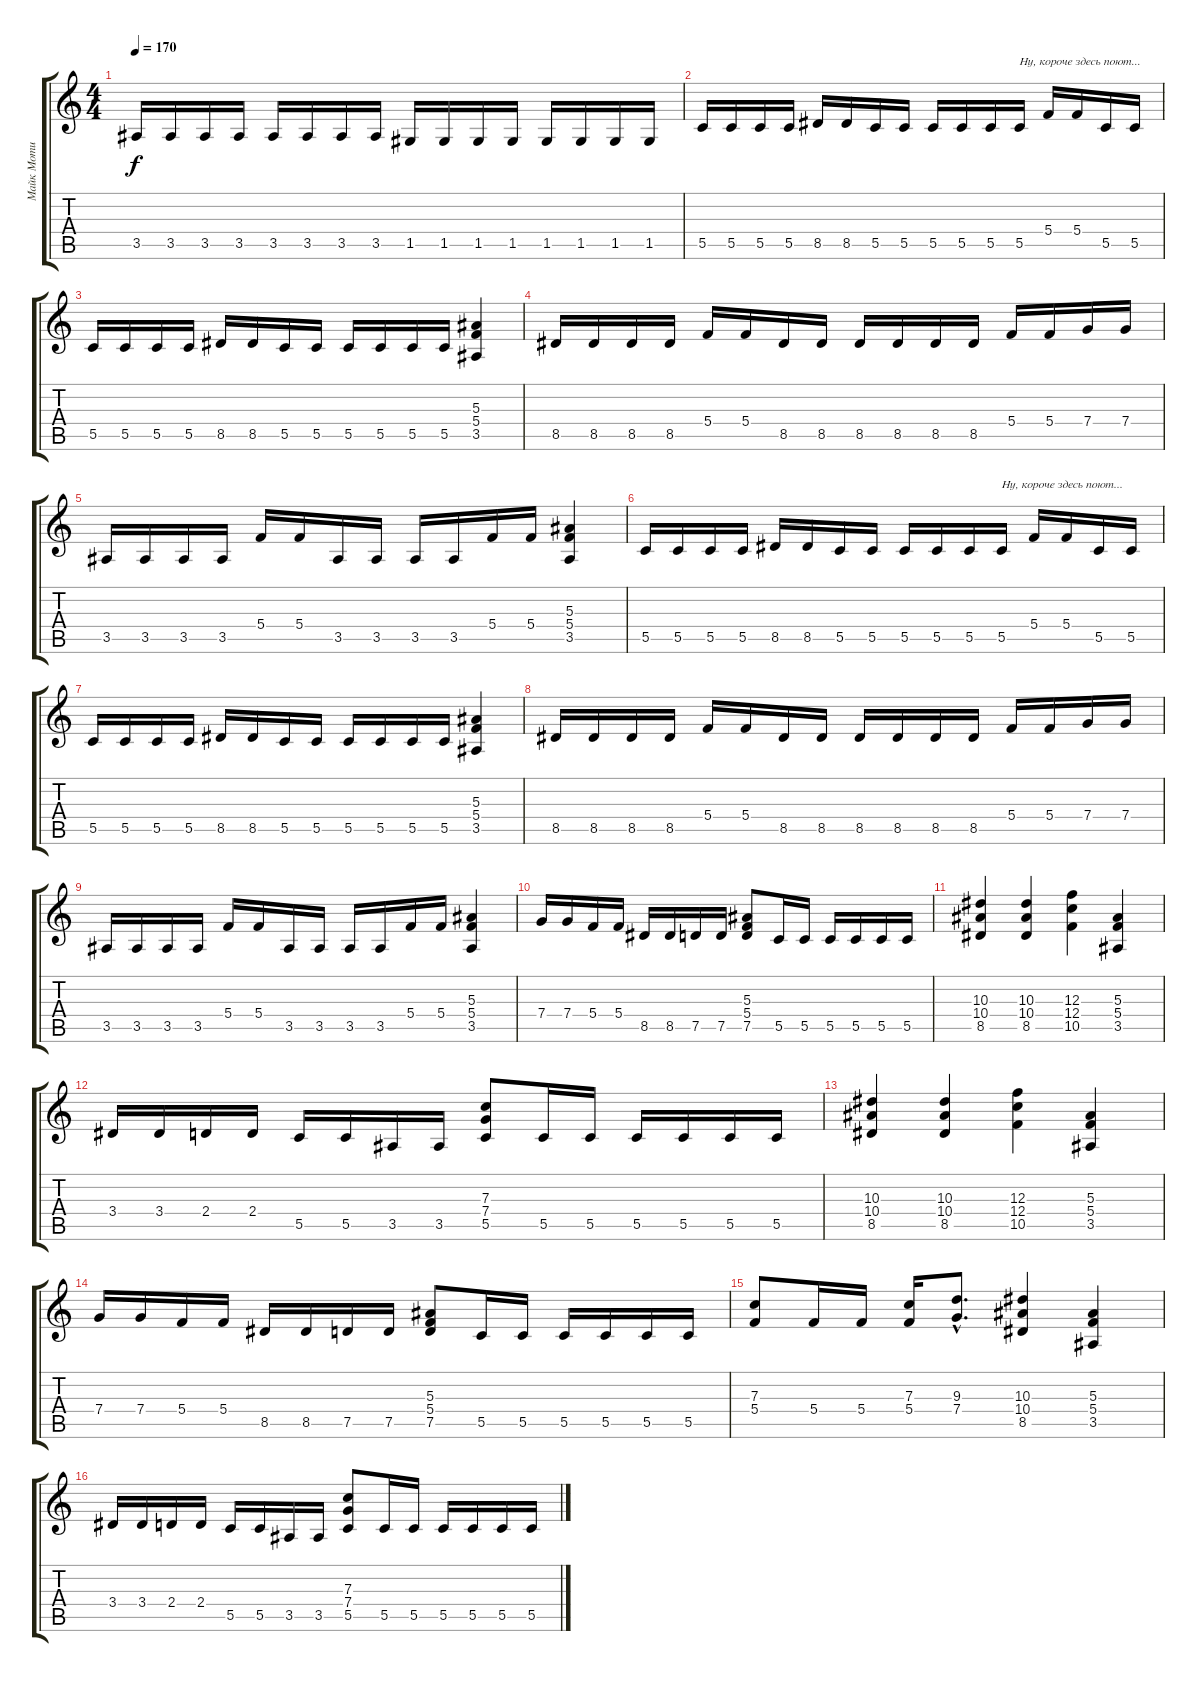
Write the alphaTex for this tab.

\track ("Майк Моти muted guitar" "Майк Моти ") {instrument electricguitarmuted}
\staff {score tabs}
\tuning (D4 A3 F3 C3 G2 D2) {hide}
\ts (4 4)
\tempo 170
\clef g2
\ks c
3.5.16{dy f} 3.5.16 3.5.16 3.5.16 3.5.16 3.5.16 3.5.16 3.5.16 1.5.16 1.5.16 1.5.16 1.5.16 1.5.16 1.5.16 1.5.16 1.5.16 |
5.5.16 5.5.16 5.5.16 5.5.16 8.5.16 8.5.16 5.5.16 5.5.16 5.5.16 5.5.16 5.5.16 5.5.16{txt "Ну, короче здесь поют..."} 5.4.16 5.4.16 5.5.16 5.5.16 |
5.5.16 5.5.16 5.5.16 5.5.16 8.5.16 8.5.16 5.5.16 5.5.16 5.5.16 5.5.16 5.5.16 5.5.16 (5.3 5.4 3.5).4 |
8.5.16 8.5.16 8.5.16 8.5.16 5.4.16 5.4.16 8.5.16 8.5.16 8.5.16 8.5.16 8.5.16 8.5.16 5.4.16 5.4.16 7.4.16 7.4.16 |
3.5.16 3.5.16 3.5.16 3.5.16 5.4.16 5.4.16 3.5.16 3.5.16 3.5.16 3.5.16 5.4.16 5.4.16 (5.3 5.4 3.5).4 |
5.5.16 5.5.16 5.5.16 5.5.16 8.5.16 8.5.16 5.5.16 5.5.16 5.5.16 5.5.16 5.5.16 5.5.16{txt "Ну, короче здесь поют..."} 5.4.16 5.4.16 5.5.16 5.5.16 |
5.5.16 5.5.16 5.5.16 5.5.16 8.5.16 8.5.16 5.5.16 5.5.16 5.5.16 5.5.16 5.5.16 5.5.16 (5.3 5.4 3.5).4 |
8.5.16 8.5.16 8.5.16 8.5.16 5.4.16 5.4.16 8.5.16 8.5.16 8.5.16 8.5.16 8.5.16 8.5.16 5.4.16 5.4.16 7.4.16 7.4.16 |
3.5.16 3.5.16 3.5.16 3.5.16 5.4.16 5.4.16 3.5.16 3.5.16 3.5.16 3.5.16 5.4.16 5.4.16 (5.3 5.4 3.5).4 |
7.4.16 7.4.16 5.4.16 5.4.16 8.5.16 8.5.16 7.5.16 7.5.16 (5.3 5.4 7.5).8 5.5.16 5.5.16 5.5.16 5.5.16 5.5.16 5.5.16 |
(10.3 10.4 8.5).4 (10.3 10.4 8.5).4 (12.3 12.4 10.5).4 (5.3 5.4 3.5).4 |
3.4.16 3.4.16 2.4.16 2.4.16 5.5.16 5.5.16 3.5.16 3.5.16 (7.3 7.4 5.5).8 5.5.16 5.5.16 5.5.16 5.5.16 5.5.16 5.5.16 |
(10.3 10.4 8.5).4 (10.3 10.4 8.5).4 (12.3 12.4 10.5).4 (5.3 5.4 3.5).4 |
7.4.16 7.4.16 5.4.16 5.4.16 8.5.16 8.5.16 7.5.16 7.5.16 (5.3 5.4 7.5).8 5.5.16 5.5.16 5.5.16 5.5.16 5.5.16 5.5.16 |
(7.3 5.4).8 5.4.16 5.4.16 (7.3 5.4).16 (9.3{hac} 7.4{hac}).8{d} (10.3 10.4 8.5).4 (5.3 5.4 3.5).4 |
3.4.16 3.4.16 2.4.16 2.4.16 5.5.16 5.5.16 3.5.16 3.5.16 (7.3 7.4 5.5).8 5.5.16 5.5.16 5.5.16 5.5.16 5.5.16 5.5.16
